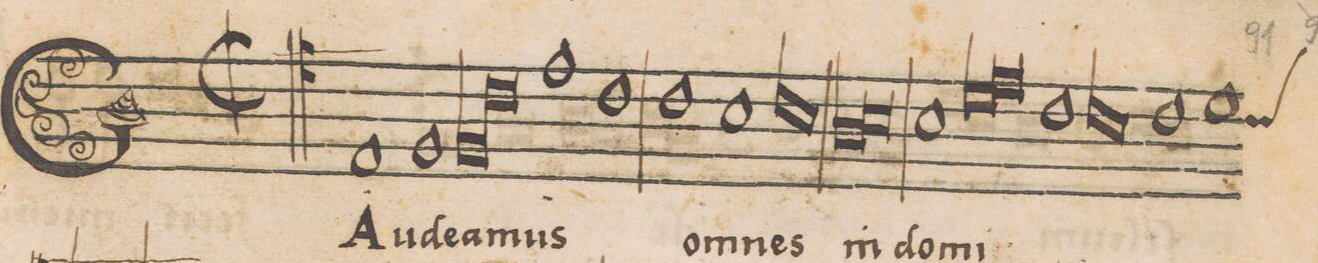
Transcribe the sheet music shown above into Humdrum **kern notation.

**kern	**text	**text
*I"TENOR	*	*
*clefC5	*	*
*k[]	*	*
*met(C|)	*	*
*M2/1	*	*
1C	GAu-	.
1D	-de-	.
=2-	=2-	=2-
*lig	*	*
1D	-a-	.
1A	.	.
*Xlig	*	*
=3-	=3-	=3-
1c	-mus	.
1A	.	.
=4-	=4-	=4-
1A	.	.
1G	om-	.
=5-	=5-	=5-
*lig	*	*
1A	-nes	.
1G	.	.
*Xlig	*	*
=6-	=6-	=6-
*lig	*	*
1F	in	.
1G	.	.
*Xlig	*	*
=7-	=7-	=7-
1G	do-	.
*lig	*	*
1B	-mi-	.
=8-	=8-	=8-
1c	.	.
*Xlig	*	*
1A	.	.
=9-	=9-	=9-
*lig	*	*
1A	.	.
1G	.	.
*Xlig	*	*
=10-	=10-	=10-
1A	.	.
*custos:A	*	*
1B	.	.
=11-	=11-	=11-
*lig	*	*
*-	*-	*-
